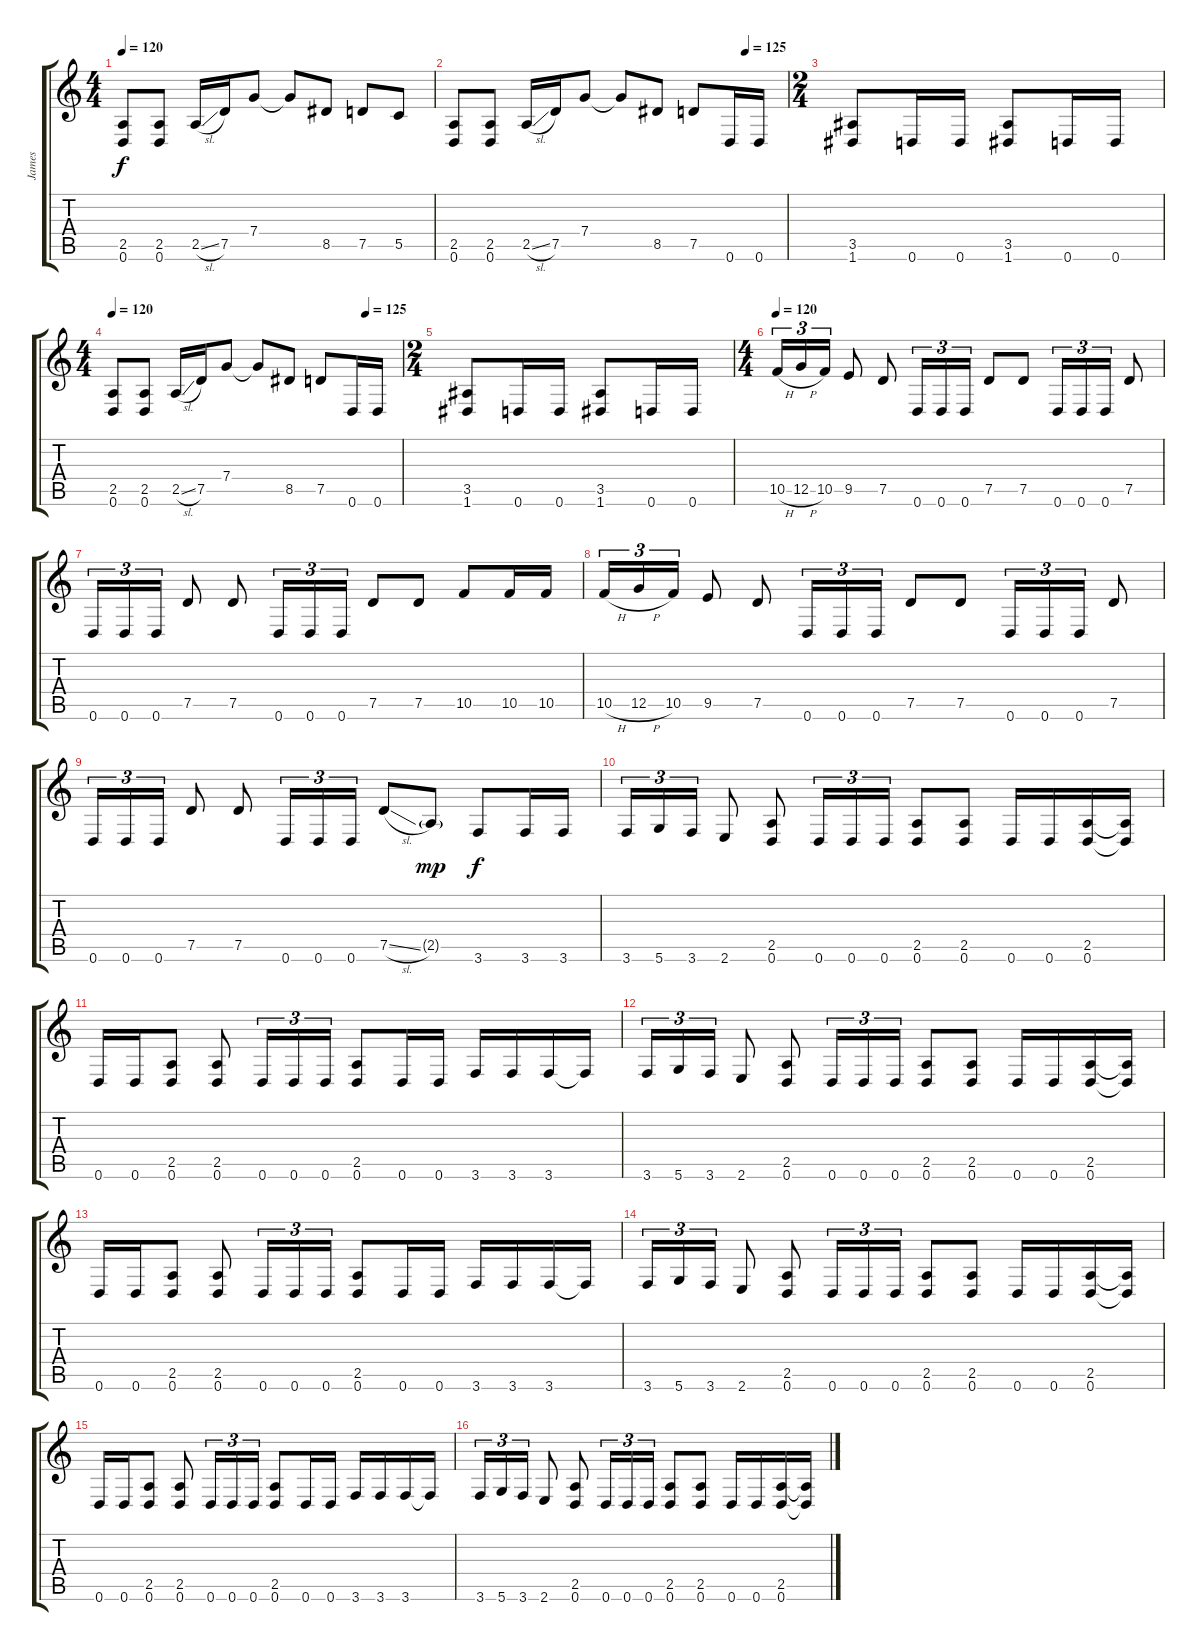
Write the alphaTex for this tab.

\track ("James" "James") {instrument distortionguitar}
\staff {score tabs}
\tuning (D4 A3 F3 C3 G2 D2) {hide}
\ts (4 4)
\tempo 120
\clef g2
\ks c
(2.5 0.6).8{dy f} (2.5 0.6).8 2.5{sl}.16 7.5.16 7.4.8 7.4{t}.8 8.5.8 7.5.8 5.5.8 |
\tempo (125 0.875)
(2.5 0.6).8 (2.5 0.6).8 2.5{sl}.16 7.5.16 7.4.8 7.4{t}.8 8.5.8 7.5.8 0.6.16 0.6.16 |
\ts (2 4)
(3.5 1.6).8 0.6.16 0.6.16 (3.5 1.6).8 0.6.16 0.6.16 |
\ts (4 4)
\tempo 120
\tempo (125 0.875)
(2.5 0.6).8 (2.5 0.6).8 2.5{sl}.16 7.5.16 7.4.8 7.4{t}.8 8.5.8 7.5.8 0.6.16 0.6.16 |
\ts (2 4)
(3.5 1.6).8 0.6.16 0.6.16 (3.5 1.6).8 0.6.16 0.6.16 |
\ts (4 4)
\tempo 120
10.5{h}.16{tu (3 2)} 12.5{h}.16{tu (3 2)} 10.5.16{tu (3 2)} 9.5.8 7.5.8 0.6.16{tu (3 2)} 0.6.16{tu (3 2)} 0.6.16{tu (3 2)} 7.5.8 7.5.8 0.6.16{tu (3 2)} 0.6.16{tu (3 2)} 0.6.16{tu (3 2)} 7.5.8 |
0.6.16{tu (3 2)} 0.6.16{tu (3 2)} 0.6.16{tu (3 2)} 7.5.8 7.5.8 0.6.16{tu (3 2)} 0.6.16{tu (3 2)} 0.6.16{tu (3 2)} 7.5.8 7.5.8 10.5.8 10.5.16 10.5.16 |
10.5{h}.16{tu (3 2)} 12.5{h}.16{tu (3 2)} 10.5.16{tu (3 2)} 9.5.8 7.5.8 0.6.16{tu (3 2)} 0.6.16{tu (3 2)} 0.6.16{tu (3 2)} 7.5.8 7.5.8 0.6.16{tu (3 2)} 0.6.16{tu (3 2)} 0.6.16{tu (3 2)} 7.5.8 |
0.6.16{tu (3 2)} 0.6.16{tu (3 2)} 0.6.16{tu (3 2)} 7.5.8 7.5.8 0.6.16{tu (3 2)} 0.6.16{tu (3 2)} 0.6.16{tu (3 2)} 7.5{sl}.8 2.5{g}.8{dy mp} 3.6.8{dy f} 3.6.16 3.6.16 |
3.6.16{tu (3 2)} 5.6.16{tu (3 2)} 3.6.16{tu (3 2)} 2.6.8 (2.5 0.6).8 0.6.16{tu (3 2)} 0.6.16{tu (3 2)} 0.6.16{tu (3 2)} (2.5 0.6).8 (2.5 0.6).8 0.6.16 0.6.16 (2.5 0.6).16 (2.5{t} 0.6{t}).16 |
0.6.16 0.6.16 (2.5 0.6).8 (2.5 0.6).8 0.6.16{tu (3 2)} 0.6.16{tu (3 2)} 0.6.16{tu (3 2)} (2.5 0.6).8 0.6.16 0.6.16 3.6.16 3.6.16 3.6.16 3.6{t}.16 |
3.6.16{tu (3 2)} 5.6.16{tu (3 2)} 3.6.16{tu (3 2)} 2.6.8 (2.5 0.6).8 0.6.16{tu (3 2)} 0.6.16{tu (3 2)} 0.6.16{tu (3 2)} (2.5 0.6).8 (2.5 0.6).8 0.6.16 0.6.16 (2.5 0.6).16 (2.5{t} 0.6{t}).16 |
0.6.16 0.6.16 (2.5 0.6).8 (2.5 0.6).8 0.6.16{tu (3 2)} 0.6.16{tu (3 2)} 0.6.16{tu (3 2)} (2.5 0.6).8 0.6.16 0.6.16 3.6.16 3.6.16 3.6.16 3.6{t}.16 |
3.6.16{tu (3 2)} 5.6.16{tu (3 2)} 3.6.16{tu (3 2)} 2.6.8 (2.5 0.6).8 0.6.16{tu (3 2)} 0.6.16{tu (3 2)} 0.6.16{tu (3 2)} (2.5 0.6).8 (2.5 0.6).8 0.6.16 0.6.16 (2.5 0.6).16 (2.5{t} 0.6{t}).16 |
0.6.16 0.6.16 (2.5 0.6).8 (2.5 0.6).8 0.6.16{tu (3 2)} 0.6.16{tu (3 2)} 0.6.16{tu (3 2)} (2.5 0.6).8 0.6.16 0.6.16 3.6.16 3.6.16 3.6.16 3.6{t}.16 |
3.6.16{tu (3 2)} 5.6.16{tu (3 2)} 3.6.16{tu (3 2)} 2.6.8 (2.5 0.6).8 0.6.16{tu (3 2)} 0.6.16{tu (3 2)} 0.6.16{tu (3 2)} (2.5 0.6).8 (2.5 0.6).8 0.6.16 0.6.16 (2.5 0.6).16 (2.5{t} 0.6{t}).16
